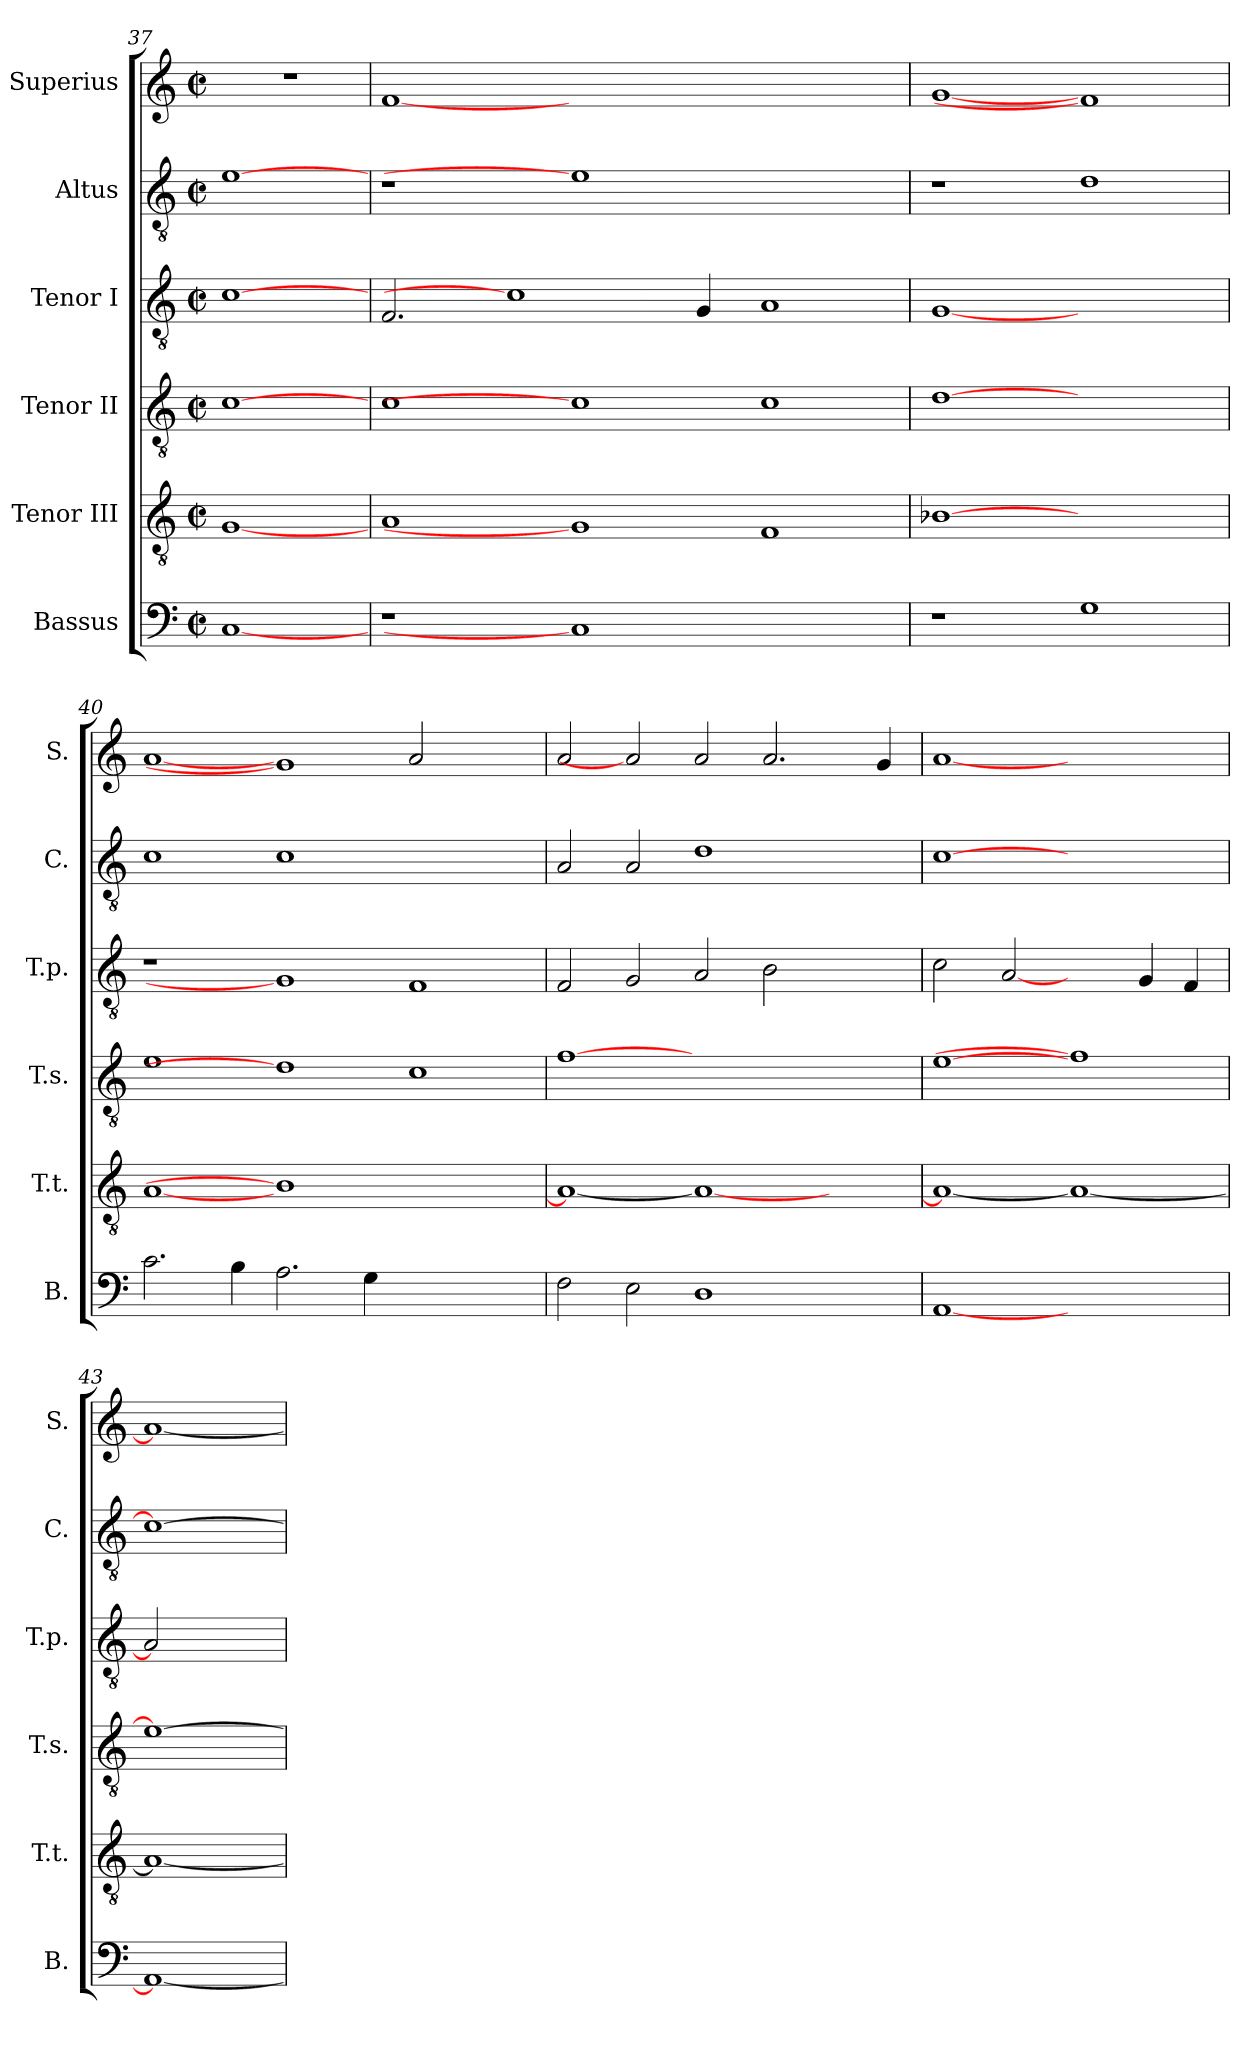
**kern	**kern	**kern	**kern	**kern	**kern
*part6	*part5	*part4	*part3	*part2	*part1
*staff6	*staff5	*staff4	*staff3	*staff2	*staff1
*I"Bassus	*I"Tenor III	*I"Tenor II	*I"Tenor I	*I"Altus	*I"Superius
*I'B.	*I'T.t.	*I'T.s.	*I'T.p.	*I'C.	*I'S.
*clefF4	*clefGv2	*clefGv2	*clefGv2	*clefGv2	*clefG2
*	*ITrd7c12	*ITrd7c12	*ITrd7c12	*ITrd7c12	*
*k[]	*k[]	*k[]	*k[]	*k[]	*k[]
*C:	*C:	*C:	*C:	*C:	*C:
*M2/2	*M2/2	*M2/2	*M2/2	*M2/2	*M2/2
*met(c|)	*met(c|)	*met(c|)	*met(c|)	*met(c|)	*met(c|)
=37	=37	=37	=37	=37	=37
!	!	!	!	!	!LO:N:vis=1
[1Ci	[1GGi	[1Ci	[1Ci	[1Ei	1r
!!LO:LB:g=z
=38	=38	=38	=38	=38	=38
!LO:N:vis=1	!	!	!	!LO:N:vis=1	!
1r	1AAi	1Ci	2.FFi/	1r	[1fi
.	.	.	1Ci]	.	.
1Ci]	1GGi]	1Ci]	.	1Ei]	0ryy
.	.	.	4GGi/	.	.
1ryy	1FFi	1Ci	1AAi	1ryy	.
=39	=39	=39	=39	=39	=39
1r	[1BB-Xi	[1Di	[1GGi	1r	[1gi
1Gi	1ryy	1ryy	1ryy	1Di	1fi]
=40	=40	=40	=40	=40	=40
2.ci\	[<1AAi	1Ei	1r	1Ci	[1ai
4Bi\	.	.	.	.	.
2.Ai\	1BB-i]	1Di]	1GGi]	1Ci	1gi]
4Gi\	.	.	.	.	.
1ryy	1ryy	1Ci	1FFi	1ryy	2ai/
.	.	.	.	.	2ryy
=41	=41	=41	=41	=41	=41
2Fi\	1AAi_<	[1Fi	2FFi/	2AAi/	2ai/
2Ei\	.	.	2GGi/	2AAi/	2ai]
1Di	1AAi_	1.ryy	2AAi/	1Di	2ai/
.	.	.	2BBi\	.	2.ai/
2ryy	2ryy	.	2ryy	2ryy	.
.	.	.	.	.	4gi/
=42	=42	=42	=42	=42	=42
[<1AAi	1AAi_<	[>1Ei	2Ci\	[>1Ci	[<1ai
.	.	.	[2AAi	.	.
1ryy	1AAi_	1Fi]	2ryy	1ryy	1ryy
.	.	.	4GGi/	.	.
.	.	.	4FFi/	.	.
=43	=43	=43	=43	=43	=43
1AAi_	1AAi_	1Ei_	2AAi]	1Ci_	1ai_
.	.	.	2ryy	.	.
=	=	=	=	=	=
*-	*-	*-	*-	*-	*-
